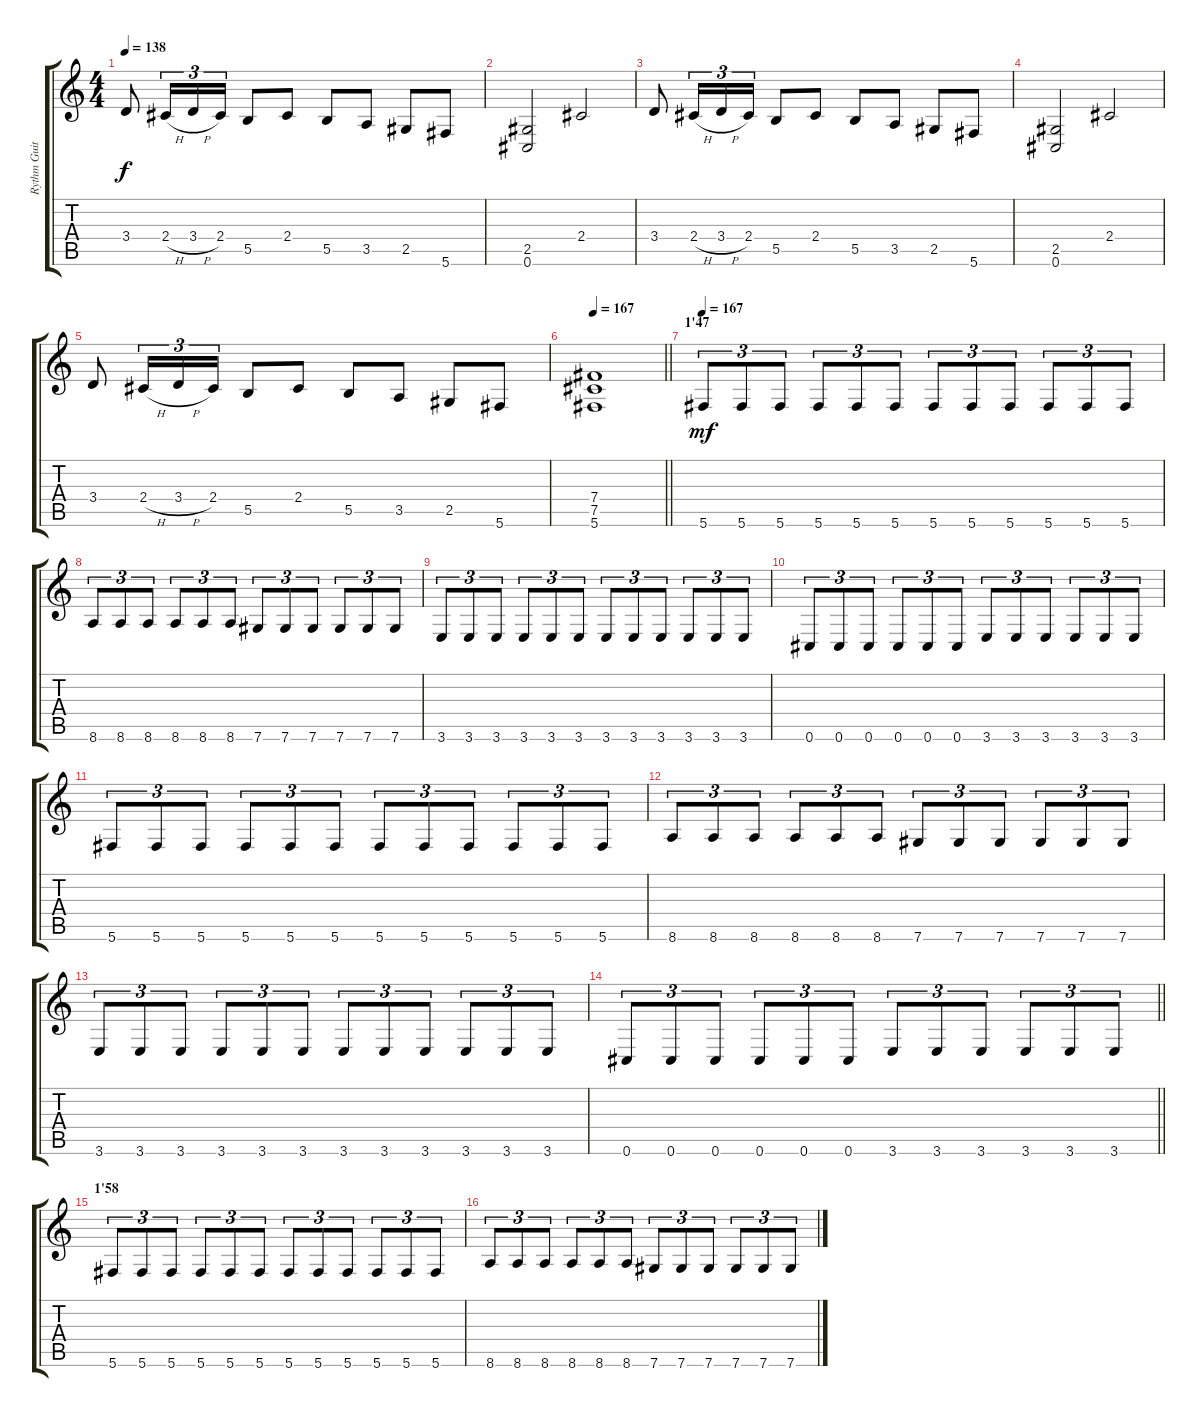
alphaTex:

\track ("Rythm Guitar" "Rythm Guit") {instrument distortionguitar}
\staff {score tabs}
\tuning (Db4 Ab3 E3 B2 Gb2 Db2) {hide}
\ts (4 4)
\tempo 138
\clef g2
\ks c
3.4.8{dy f} 2.4{h}.16{tu (3 2)} 3.4{h}.16{tu (3 2)} 2.4.16{tu (3 2)} 5.5.8 2.4.8 5.5.8 3.5.8 2.5.8 5.6.8 |
(2.5 0.6).2 2.4.2 |
3.4.8 2.4{h}.16{tu (3 2)} 3.4{h}.16{tu (3 2)} 2.4.16{tu (3 2)} 5.5.8 2.4.8 5.5.8 3.5.8 2.5.8 5.6.8 |
(2.5 0.6).2 2.4.2 |
3.4.8 2.4{h}.16{tu (3 2)} 3.4{h}.16{tu (3 2)} 2.4.16{tu (3 2)} 5.5.8 2.4.8 5.5.8 3.5.8 2.5.8 5.6.8 |
\tempo 167
\barLineRight lightlight
(7.4 7.5 5.6).1 |
\section ("" "1'47")
\tempo 167
5.6.8{tu (3 2) dy mf balance 5} 5.6.8{tu (3 2)} 5.6.8{tu (3 2)} 5.6.8{tu (3 2)} 5.6.8{tu (3 2)} 5.6.8{tu (3 2)} 5.6.8{tu (3 2)} 5.6.8{tu (3 2)} 5.6.8{tu (3 2)} 5.6.8{tu (3 2)} 5.6.8{tu (3 2)} 5.6.8{tu (3 2)} |
8.6.8{tu (3 2)} 8.6.8{tu (3 2)} 8.6.8{tu (3 2)} 8.6.8{tu (3 2)} 8.6.8{tu (3 2)} 8.6.8{tu (3 2)} 7.6.8{tu (3 2)} 7.6.8{tu (3 2)} 7.6.8{tu (3 2)} 7.6.8{tu (3 2)} 7.6.8{tu (3 2)} 7.6.8{tu (3 2)} |
3.6.8{tu (3 2)} 3.6.8{tu (3 2)} 3.6.8{tu (3 2)} 3.6.8{tu (3 2)} 3.6.8{tu (3 2)} 3.6.8{tu (3 2)} 3.6.8{tu (3 2)} 3.6.8{tu (3 2)} 3.6.8{tu (3 2)} 3.6.8{tu (3 2)} 3.6.8{tu (3 2)} 3.6.8{tu (3 2)} |
0.6.8{tu (3 2)} 0.6.8{tu (3 2)} 0.6.8{tu (3 2)} 0.6.8{tu (3 2)} 0.6.8{tu (3 2)} 0.6.8{tu (3 2)} 3.6.8{tu (3 2)} 3.6.8{tu (3 2)} 3.6.8{tu (3 2)} 3.6.8{tu (3 2)} 3.6.8{tu (3 2)} 3.6.8{tu (3 2)} |
5.6.8{tu (3 2)} 5.6.8{tu (3 2)} 5.6.8{tu (3 2)} 5.6.8{tu (3 2)} 5.6.8{tu (3 2)} 5.6.8{tu (3 2)} 5.6.8{tu (3 2)} 5.6.8{tu (3 2)} 5.6.8{tu (3 2)} 5.6.8{tu (3 2)} 5.6.8{tu (3 2)} 5.6.8{tu (3 2)} |
8.6.8{tu (3 2)} 8.6.8{tu (3 2)} 8.6.8{tu (3 2)} 8.6.8{tu (3 2)} 8.6.8{tu (3 2)} 8.6.8{tu (3 2)} 7.6.8{tu (3 2)} 7.6.8{tu (3 2)} 7.6.8{tu (3 2)} 7.6.8{tu (3 2)} 7.6.8{tu (3 2)} 7.6.8{tu (3 2)} |
3.6.8{tu (3 2)} 3.6.8{tu (3 2)} 3.6.8{tu (3 2)} 3.6.8{tu (3 2)} 3.6.8{tu (3 2)} 3.6.8{tu (3 2)} 3.6.8{tu (3 2)} 3.6.8{tu (3 2)} 3.6.8{tu (3 2)} 3.6.8{tu (3 2)} 3.6.8{tu (3 2)} 3.6.8{tu (3 2)} |
\barLineRight lightlight
0.6.8{tu (3 2)} 0.6.8{tu (3 2)} 0.6.8{tu (3 2)} 0.6.8{tu (3 2)} 0.6.8{tu (3 2)} 0.6.8{tu (3 2)} 3.6.8{tu (3 2)} 3.6.8{tu (3 2)} 3.6.8{tu (3 2)} 3.6.8{tu (3 2)} 3.6.8{tu (3 2)} 3.6.8{tu (3 2)} |
\section ("" "1'58")
5.6.8{tu (3 2)} 5.6.8{tu (3 2)} 5.6.8{tu (3 2)} 5.6.8{tu (3 2)} 5.6.8{tu (3 2)} 5.6.8{tu (3 2)} 5.6.8{tu (3 2)} 5.6.8{tu (3 2)} 5.6.8{tu (3 2)} 5.6.8{tu (3 2)} 5.6.8{tu (3 2)} 5.6.8{tu (3 2)} |
8.6.8{tu (3 2)} 8.6.8{tu (3 2)} 8.6.8{tu (3 2)} 8.6.8{tu (3 2)} 8.6.8{tu (3 2)} 8.6.8{tu (3 2)} 7.6.8{tu (3 2)} 7.6.8{tu (3 2)} 7.6.8{tu (3 2)} 7.6.8{tu (3 2)} 7.6.8{tu (3 2)} 7.6.8{tu (3 2)}
